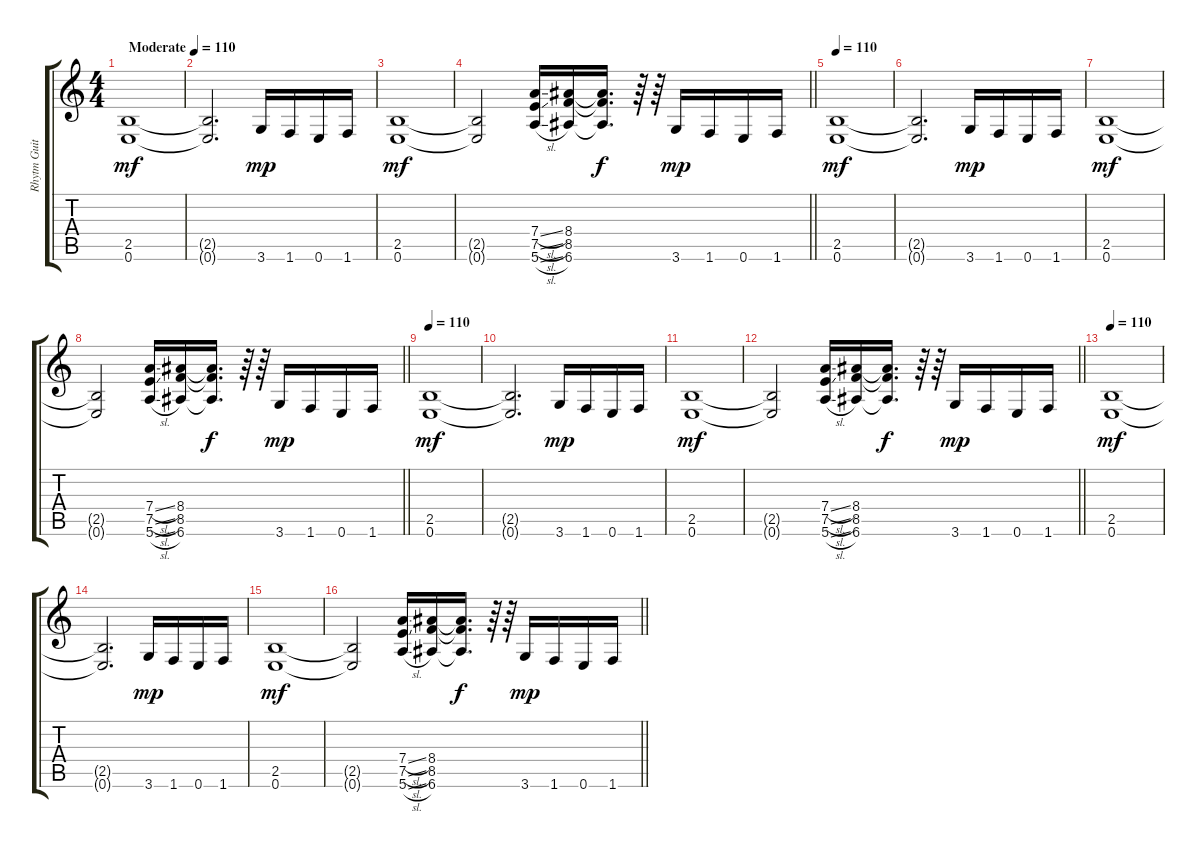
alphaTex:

\track ("Rhytm Guitar " "Rhytm Guit") {instrument overdrivenguitar}
\staff {score tabs}
\tuning (E4 B3 G3 D3 A2 E2) {hide}
\ts (4 4)
\tempo (110 "Moderate")
\clef g2
\ks c
(2.5 0.6).1{dy mf instrument overdrivenguitar} |
(2.5{t} 0.6{t}).2{d} 3.6.16{dy mp} 1.6.16 0.6.16 1.6.16 |
(2.5 0.6).1{dy mf} |
\barLineRight lightlight
(2.5{t} 0.6{t}).2 (7.4{sl} 7.5{sl} 5.6{sl}).16 (8.4 8.5 6.6).16 (8.4{t} 8.5{t} 6.6{t}).16{d dy f} r.64 r.64 3.6.16{dy mp} 1.6.16 0.6.16 1.6.16 |
\tempo 110
(2.5 0.6).1{dy mf} |
(2.5{t} 0.6{t}).2{d} 3.6.16{dy mp} 1.6.16 0.6.16 1.6.16 |
(2.5 0.6).1{dy mf} |
\barLineRight lightlight
(2.5{t} 0.6{t}).2 (7.4{sl} 7.5{sl} 5.6{sl}).16 (8.4 8.5 6.6).16 (8.4{t} 8.5{t} 6.6{t}).16{d dy f} r.64 r.64 3.6.16{dy mp} 1.6.16 0.6.16 1.6.16 |
\tempo 110
(2.5 0.6).1{dy mf} |
(2.5{t} 0.6{t}).2{d} 3.6.16{dy mp} 1.6.16 0.6.16 1.6.16 |
(2.5 0.6).1{dy mf} |
\barLineRight lightlight
(2.5{t} 0.6{t}).2 (7.4{sl} 7.5{sl} 5.6{sl}).16 (8.4 8.5 6.6).16 (8.4{t} 8.5{t} 6.6{t}).16{d dy f} r.64 r.64 3.6.16{dy mp} 1.6.16 0.6.16 1.6.16 |
\tempo 110
(2.5 0.6).1{dy mf} |
(2.5{t} 0.6{t}).2{d} 3.6.16{dy mp} 1.6.16 0.6.16 1.6.16 |
(2.5 0.6).1{dy mf} |
\barLineRight lightlight
(2.5{t} 0.6{t}).2 (7.4{sl} 7.5{sl} 5.6{sl}).16 (8.4 8.5 6.6).16 (8.4{t} 8.5{t} 6.6{t}).16{d dy f} r.64 r.64 3.6.16{dy mp} 1.6.16 0.6.16 1.6.16
